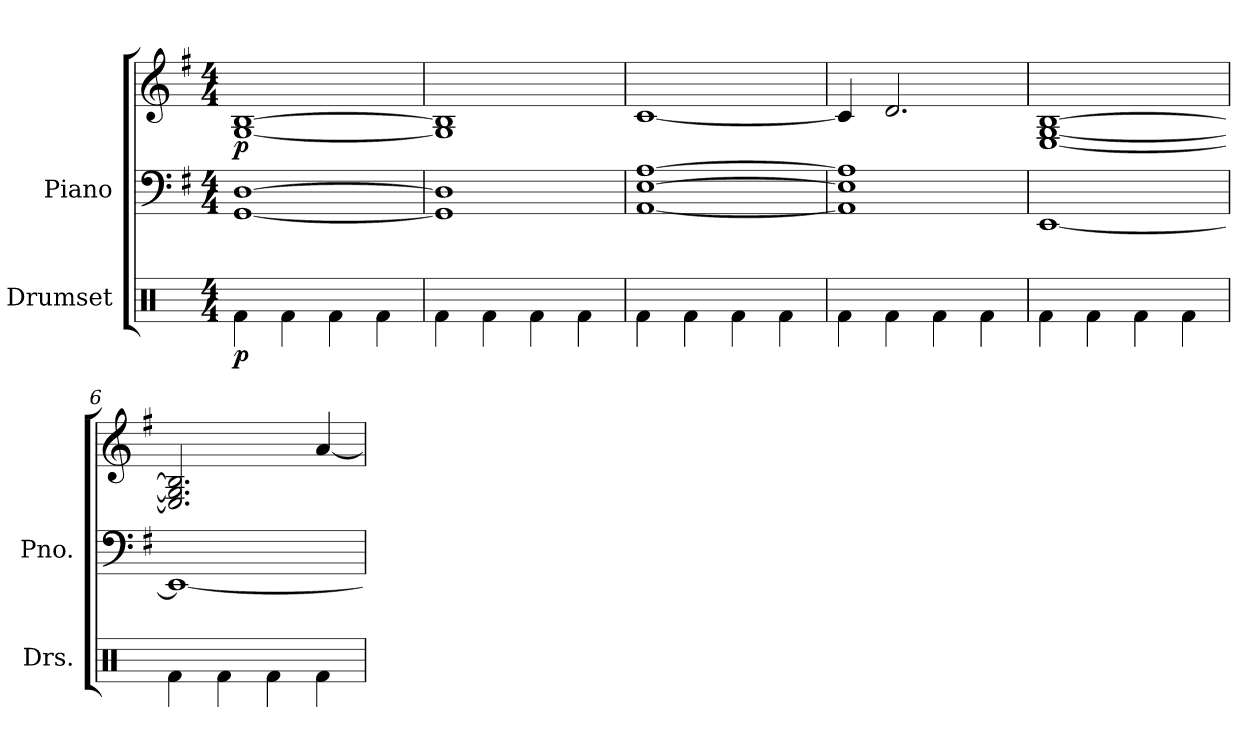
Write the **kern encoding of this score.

**kern	**dynam	**kern	**kern	**dynam
*part2	*part2	*part1	*part1	*part1
*staff3	*staff3	*staff2	*staff1	*staff1/2
*I"Drumset	*	*I"Piano	*	*
*I'Drs.	*	*I'Pno.	*	*
*clefX	*	*clefF4	*clefG2	*
*k[]	*	*k[f#]	*k[f#]	*
*M4/4	*	*M4/4	*M4/4	*
*MM140	*	*MM140	*MM140	*
=1	=1	=1	=1	=1
!	!LO:DY:b	!	!	!LO:DY:b
4Rf\	p	[1GG [1D	[1G [1B	p
4Rf\	.	.	.	.
4Rf\	.	.	.	.
4Rf\	.	.	.	.
=2	=2	=2	=2	=2
4Rf\	.	1GG] 1D]	1G] 1B]	.
4Rf\	.	.	.	.
4Rf\	.	.	.	.
4Rf\	.	.	.	.
=3	=3	=3	=3	=3
4Rf\	.	[1AA [1E [1A	[1c	.
4Rf\	.	.	.	.
4Rf\	.	.	.	.
4Rf\	.	.	.	.
=4	=4	=4	=4	=4
4Rf\	.	1AA] 1E] 1A]	4c/]	.
4Rf\	.	.	2.d/	.
4Rf\	.	.	.	.
4Rf\	.	.	.	.
=5	=5	=5	=5	=5
4Rf\	.	[1EE	[1E [1G [1B	.
4Rf\	.	.	.	.
4Rf\	.	.	.	.
4Rf\	.	.	.	.
=6	=6	=6	=6	=6
4Rf\	.	1EE_	2.E/] 2.G/] 2.B/]	.
4Rf\	.	.	.	.
4Rf\	.	.	.	.
4Rf\	.	.	[4a/	.
=	=	=	=	=
*-	*-	*-	*-	*-
